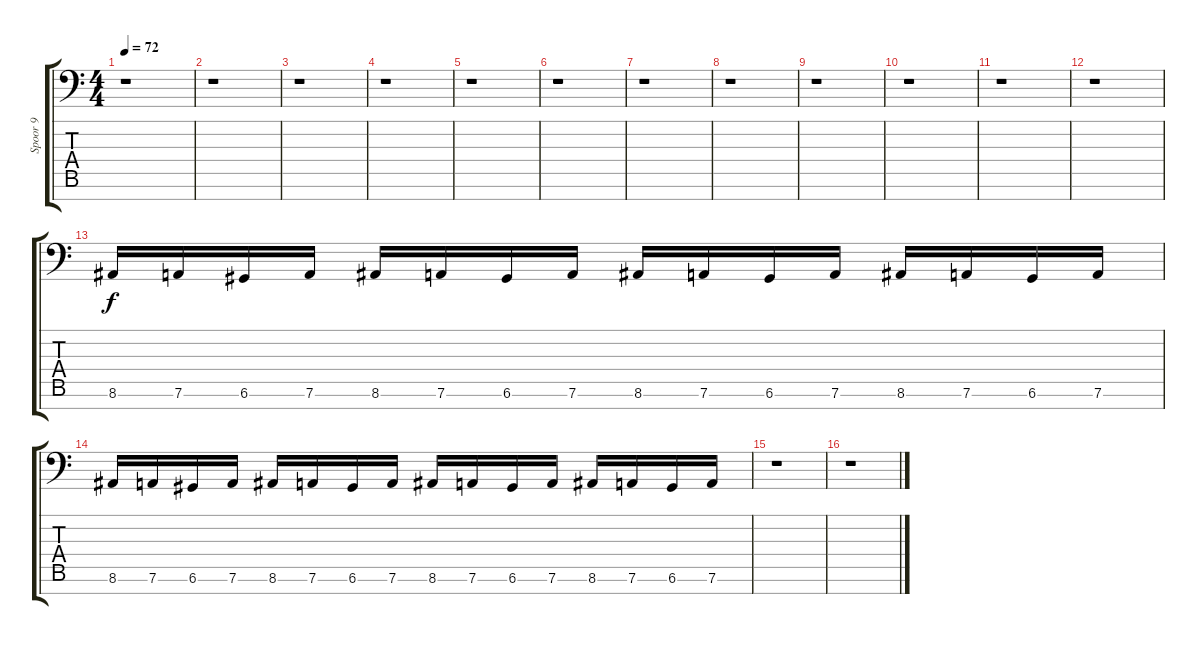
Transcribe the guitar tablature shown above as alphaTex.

\track ("Spoor 9" "Spoor 9") {instrument pad2warm}
\staff {score tabs}
\tuning (D4 A3 F3 C3 G2 D2 A1) {hide}
\ts (4 4)
\tempo 72
\clef f4
\ks c
r.1{dy f} |
r.1 |
r.1 |
r.1 |
r.1 |
r.1 |
r.1 |
r.1 |
r.1 |
r.1 |
r.1 |
r.1 |
8.6.16 7.6.16 6.6.16 7.6.16 8.6.16 7.6.16 6.6.16 7.6.16 8.6.16 7.6.16 6.6.16 7.6.16 8.6.16 7.6.16 6.6.16 7.6.16 |
8.6.16 7.6.16 6.6.16 7.6.16 8.6.16 7.6.16 6.6.16 7.6.16 8.6.16 7.6.16 6.6.16 7.6.16 8.6.16 7.6.16 6.6.16 7.6.16 |
r.1 |
r.1
